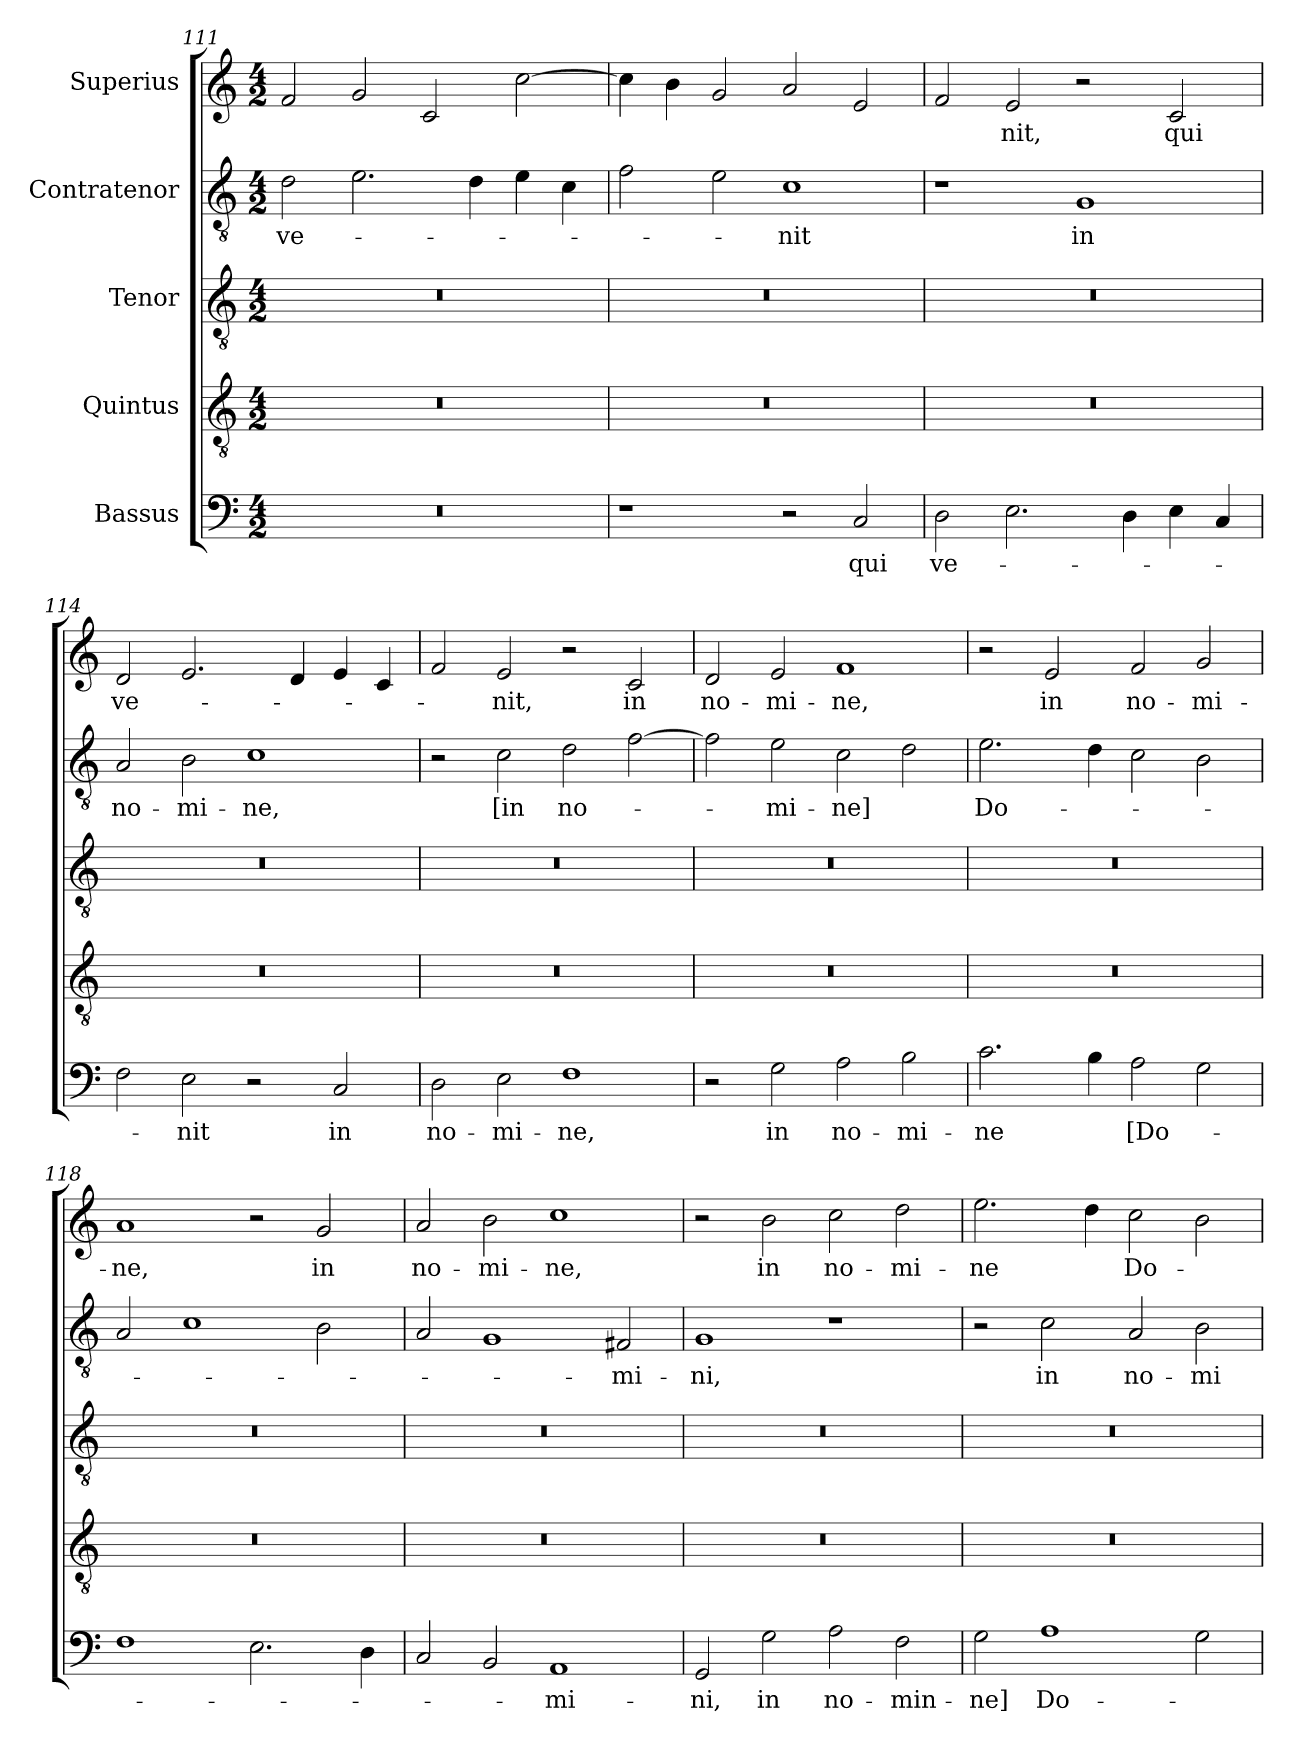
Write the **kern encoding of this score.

**kern	**text	**kern	**kern	**kern	**text	**kern	**text
*part5	*part5	*part4	*part3	*part2	*part2	*part1	*part1
*staff5	*staff5	*staff4	*staff3	*staff2	*staff2	*staff1	*staff1
*I"Bassus	*	*I"Quintus	*I"Tenor	*I"Contratenor	*	*I"Superius	*
*clefF4	*	*clefGv2	*clefGv2	*clefGv2	*	*clefG2	*
*k[]	*	*k[]	*k[]	*k[]	*	*k[]	*
*M4/2	*	*M4/2	*M4/2	*M4/2	*	*M4/2	*
=111	=111	=111	=111	=111	=111	=111	=111
0r	.	0r	0r	2d\	ve-	2f/	.
.	.	.	.	2.e\	.	2g/	.
.	.	.	.	.	.	2c/	.
.	.	.	.	4d\	.	.	.
.	.	.	.	4e\	.	[2cc\	.
.	.	.	.	4c\	.	.	.
=112	=112	=112	=112	=112	=112	=112	=112
1r	.	0r	0r	2f\	.	4cc\]	.
.	.	.	.	.	.	4b\	.
.	.	.	.	2e\	.	2g/	.
2r	.	.	.	1c/	-nit	2a/	.
2C/	qui	.	.	.	.	2e/	.
=113	=113	=113	=113	=113	=113	=113	=113
2D\	ve-	0r	0r	1r	.	2f/	.
2.E\	.	.	.	.	.	2e/	-nit,
.	.	.	.	1G/	in	2r	.
4D\	.	.	.	.	.	.	.
4E\	.	.	.	.	.	2c/	qui
4C/	.	.	.	.	.	.	.
=114	=114	=114	=114	=114	=114	=114	=114
2F\	.	0r	0r	2A/	no-	2d/	ve-
2E\	-nit	.	.	2B\	-mi-	2.e/	.
2r	.	.	.	1c/	-ne,	.	.
.	.	.	.	.	.	4d/	.
2C/	in	.	.	.	.	4e/	.
.	.	.	.	.	.	4c/	.
=115	=115	=115	=115	=115	=115	=115	=115
2D\	no-	0r	0r	2r	.	2f/	.
2E\	-mi-	.	.	2c\	[in	2e/	-nit,
1F\	-ne,	.	.	2d\	no-	2r	.
.	.	.	.	[2f\	.	2c/	in
=116	=116	=116	=116	=116	=116	=116	=116
2r	.	0r	0r	2f\]	.	2d/	no-
2G\	in	.	.	2e\	-mi-	2e/	-mi-
2A\	no-	.	.	2c\	-ne]	1f/	-ne,
2B\	-mi-	.	.	2d\	.	.	.
=117	=117	=117	=117	=117	=117	=117	=117
2.c\	-ne	0r	0r	2.e\	Do-	2r	.
.	.	.	.	.	.	2e/	in
4B\	.	.	.	4d\	.	.	.
2A\	[Do-	.	.	2c\	.	2f/	no-
2G\	.	.	.	2B\	.	2g/	-mi-
=118	=118	=118	=118	=118	=118	=118	=118
1F\	.	0r	0r	2A/	.	1a/	-ne,
.	.	.	.	1c\	.	.	.
2.E\	.	.	.	.	.	2r	.
.	.	.	.	2B\	.	2g/	in
4D\	.	.	.	.	.	.	.
=119	=119	=119	=119	=119	=119	=119	=119
2C/	.	0r	0r	2A/	.	2a/	no-
2BB/	.	.	.	1G/	.	2b\	-mi-
1AA/	-mi-	.	.	.	.	1cc\	-ne,
.	.	.	.	2F#X/	-mi-	.	.
=120	=120	=120	=120	=120	=120	=120	=120
2GG/	-ni,	0r	0r	1G/	-ni,	2r	.
2G\	in	.	.	.	.	2b\	in
2A\	no-	.	.	1r	.	2cc\	no-
2F\	-min-	.	.	.	.	2dd\	-mi-
=121	=121	=121	=121	=121	=121	=121	=121
2G\	-ne]	0r	0r	2r	.	2.ee\	-ne
1A\	Do-	.	.	2c\	in	.	.
.	.	.	.	.	.	4dd\	.
.	.	.	.	2A/	no-	2cc\	Do-
2G\	.	.	.	2B\	-mi-	2b\	.
=	=	=	=	=	=	=	=
*-	*-	*-	*-	*-	*-	*-	*-
